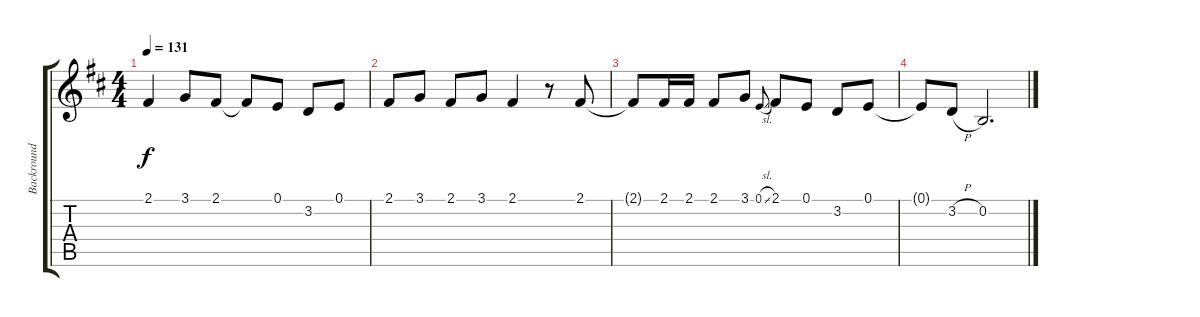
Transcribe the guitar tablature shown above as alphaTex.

\track ("Backround Vocals" "Backround ") {instrument clarinet}
\staff {score tabs}
\tuning (E4 B3 G3 D3 A2 E2) {hide}
\ts (4 4)
\tempo 131
\clef g2
\ks d
2.1.4{dy f} 3.1.8 2.1.8 2.1{t}.8 0.1.8 3.2.8 0.1.8 |
2.1.8 3.1.8 2.1.8 3.1.8 2.1.4 r.8 2.1.8 |
2.1{t}.8 2.1.16 2.1.16 2.1.8 3.1.8 0.1{sl}.8{gr onbeat} 2.1.8 0.1.8 3.2.8 0.1.8 |
0.1{t}.8 3.2{h}.8 0.2.2{d}
